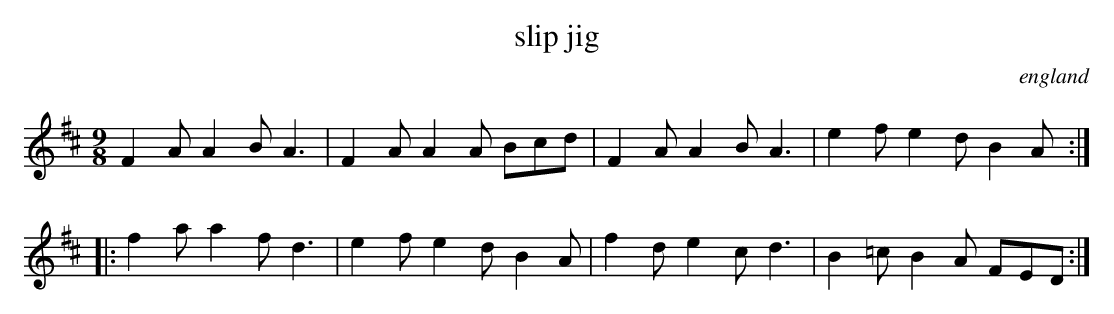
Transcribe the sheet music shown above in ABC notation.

X:1
T:slip jig
O:england
M:9/8
K:D
F2A A2B A3|F2A A2A Bcd|F2A A2B A3|e2f e2d B2A:|
|:f2a a2f d3|e2f e2d B2A|f2d e2c d3|B2=c B2A FED:|
